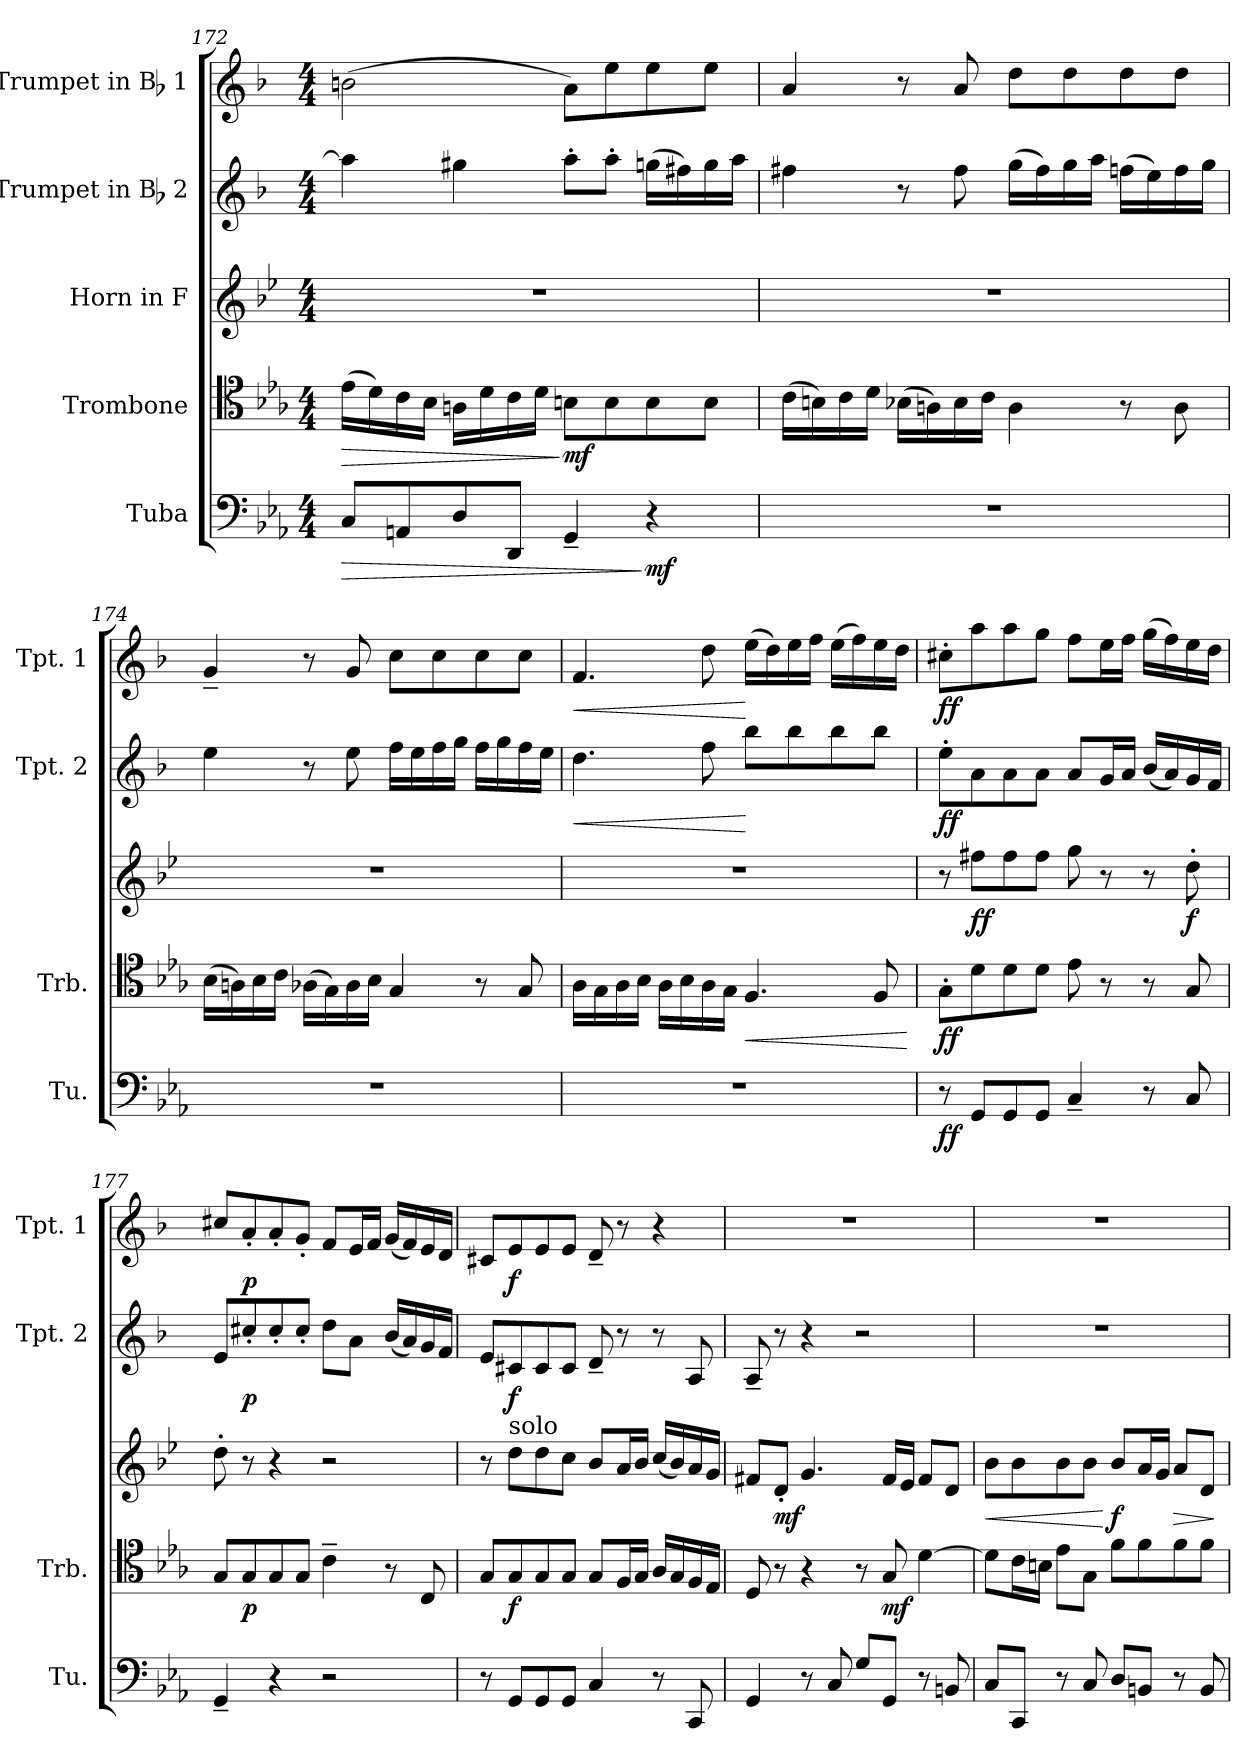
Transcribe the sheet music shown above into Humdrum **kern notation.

**kern	**dynam	**kern	**dynam	**kern	**dynam	**kern	**dynam	**kern	**dynam
*part5	*part5	*part4	*part4	*part3	*part3	*part2	*part2	*part1	*part1
*staff5	*staff5	*staff4	*staff4	*staff3	*staff3	*staff2	*staff2	*staff1	*staff1
*I"Tuba	*	*I"Trombone	*	*I"Horn in F	*	*I"Trumpet in Bb 2	*	*I"Trumpet in Bb 1	*
*I'Tu.	*	*I'Trb.	*	*	*	*I'Tpt. 2	*	*I'Tpt. 1	*
!!LO:LB:g=z
*clefF4	*	*clefC4	*	*clefG2	*	*clefG2	*	*clefG2	*
*	*	*	*	*ITrd4c7	*	*ITrd1c2	*	*ITrd1c2	*
*k[b-e-a-]	*	*k[b-e-a-]	*	*k[b-e-a-]	*	*k[b-e-a-]	*	*k[b-e-a-]	*
*M4/4	*	*M4/4	*	*M4/4	*	*M4/4	*	*M4/4	*
=172	=172	=172	=172	=172	=172	=172	=172	=172	=172
!	!LO:HP:b	!	!LO:HP:b	!	!	!	!	!	!
8C/L	>	(16e-\LL	>	1r	.	4gg\]	.	(2an\	.
.	.	16d\)	.	.	.	.	.	.	.
8AAn/	.	16c\	.	.	.	.	.	.	.
.	.	16B-\JJ	.	.	.	.	.	.	.
8D/	.	16An\LL	.	.	.	4ff#X\	.	.	.
.	.	16d\	.	.	.	.	.	.	.
8DD/J	.	16c\	.	.	.	.	.	.	.
.	.	16d\JJ	.	.	.	.	.	.	.
!	!	!	!LO:DY:n=1:b	!	!	!	!	!	!
4GG~/	.	8Bn\L	] mf	.	.	8gg'\L	.	8g\L)	.
.	.	8B\	.	.	.	8gg'\J	.	8dd\	.
!	!LO:DY:n=1:b	!	!	!	!	!	!	!	!
4r	] mf	8B\	.	.	.	(16ffn\LL	.	8dd\	.
.	.	.	.	.	.	16een\)	.	.	.
.	.	8B\J	.	.	.	16ff\	.	8dd\J	.
.	.	.	.	.	.	16gg\JJ	.	.	.
=173	=173	=173	=173	=173	=173	=173	=173	=173	=173
1r	.	(16c\LL	.	1r	.	4een\	.	4g/	.
.	.	16Bn\)	.	.	.	.	.	.	.
.	.	16c\	.	.	.	.	.	.	.
.	.	16d\JJ	.	.	.	.	.	.	.
.	.	(16B-X\LL	.	.	.	8r	.	8r	.
.	.	16An\)	.	.	.	.	.	.	.
.	.	16B-\	.	.	.	8ee\	.	8g/	.
.	.	16c\JJ	.	.	.	.	.	.	.
.	.	4A\	.	.	.	(16ff\LL	.	8cc\L	.
.	.	.	.	.	.	16ee\)	.	.	.
.	.	.	.	.	.	16ff\	.	8cc\	.
.	.	.	.	.	.	16gg\JJ	.	.	.
.	.	8r	.	.	.	(16ee-X\LL	.	8cc\	.
.	.	.	.	.	.	16dd\)	.	.	.
.	.	8A\	.	.	.	16ee-\	.	8cc\J	.
.	.	.	.	.	.	16ff\JJ	.	.	.
!!LO:PB:g=z
=174	=174	=174	=174	=174	=174	=174	=174	=174	=174
1r	.	(16B-\LL	.	1r	.	4dd\	.	4f~/	.
.	.	16An\)	.	.	.	.	.	.	.
.	.	16B-\	.	.	.	.	.	.	.
.	.	16c\JJ	.	.	.	.	.	.	.
.	.	(16A-X\LL	.	.	.	8r	.	8r	.
.	.	16G\)	.	.	.	.	.	.	.
.	.	16A-\	.	.	.	8dd\	.	8f/	.
.	.	16B-\JJ	.	.	.	.	.	.	.
.	.	4G/	.	.	.	16ee-\LL	.	8b-\L	.
.	.	.	.	.	.	16dd\	.	.	.
.	.	.	.	.	.	16ee-\	.	8b-\	.
.	.	.	.	.	.	16ff\JJ	.	.	.
.	.	8r	.	.	.	16ee-\LL	.	8b-\	.
.	.	.	.	.	.	16ff\	.	.	.
.	.	8G/	.	.	.	16ee-\	.	8b-\J	.
.	.	.	.	.	.	16dd\JJ	.	.	.
=175	=175	=175	=175	=175	=175	=175	=175	=175	=175
!	!	!	!	!	!	!	!LO:HP:b	!	!LO:HP:b
1r	.	16A-\LL	.	1r	.	4.cc\	<	4.e-/	<
.	.	16G\	.	.	.	.	.	.	.
.	.	16A-\	.	.	.	.	.	.	.
.	.	16B-\JJ	.	.	.	.	.	.	.
.	.	16A-\LL	.	.	.	.	.	.	.
.	.	16B-\	.	.	.	.	.	.	.
.	.	16A-\	.	.	.	8ee-\	.	8cc\	.
.	.	16G\JJ	.	.	.	.	.	.	.
!	!	!	!LO:HP:b	!	!	!	!	!	!
.	.	4.F/	<	.	.	8aa-\L	[	(16dd\LL	[
.	.	.	.	.	.	.	.	16cc\)	.
.	.	.	.	.	.	8aa-\	.	16dd\	.
.	.	.	.	.	.	.	.	16ee-\JJ	.
.	.	.	.	.	.	8aa-\	.	(16dd\LL	.
.	.	.	.	.	.	.	.	16ee-\)	.
.	.	8F/	.	.	.	8aa-\J	.	16dd\	.
.	.	.	.	.	.	.	.	16cc\JJ	.
.	.	.	[	.	.	.	.	.	.
!!LO:LB:g=z
=176	=176	=176	=176	=176	=176	=176	=176	=176	=176
!	!LO:DY:b	!	!LO:DY:b	!	!	!	!LO:DY:b	!	!LO:DY:b
8r	ff	8G'\L	ff	8r	.	8dd'\L	ff	8bn'\L	ff
!	!	!	!	!	!LO:DY:b	!	!	!	!
8GG/L	.	8d\	.	8bn\L	ff	8g\	.	8gg\	.
8GG/	.	8d\	.	8b\	.	8g\	.	8gg\	.
8GG/J	.	8d\J	.	8b\J	.	8g\J	.	8ff\J	.
4C~/	.	8e-\	.	8cc\	.	8g/L	.	8ee-\L	.
.	.	8r	.	8r	.	16f/L	.	16dd\L	.
.	.	.	.	.	.	16g/JJ	.	16ee-\JJ	.
8r	.	8r	.	8r	.	(16a-/LL	.	(16ff\LL	.
.	.	.	.	.	.	16g/)	.	16ee-\)	.
!	!	!	!	!	!LO:DY:b	!	!	!	!
8C/	.	8G/	.	8g'\	f	16f/	.	16dd\	.
.	.	.	.	.	.	16e-/JJ	.	16cc\JJ	.
=177	=177	=177	=177	=177	=177	=177	=177	=177	=177
4GG~/	.	8G/L	.	8g'\	.	8d/L	.	8bn/L	.
!	!	!	!LO:DY:b	!	!	!	!LO:DY:b	!	!LO:DY:b
.	.	8G/	p	8r	.	8bn'/	p	8g'/	p
4r	.	8G/	.	4r	.	8b'/	.	8g'/	.
.	.	8G/J	.	.	.	8b'/J	.	8f'/J	.
2r	.	4c~\	.	2r	.	8cc\L	.	8e-/L	.
.	.	.	.	.	.	8g\J	.	16d/L	.
.	.	.	.	.	.	.	.	16e-/JJ	.
.	.	8r	.	.	.	(16a-/LL	.	(16f/LL	.
.	.	.	.	.	.	16g/)	.	16e-/)	.
.	.	8C/	.	.	.	16f/	.	16d/	.
.	.	.	.	.	.	16e-/JJ	.	16c/JJ	.
=178	=178	=178	=178	=178	=178	=178	=178	=178	=178
8r	.	8G/L	.	8r	.	8d/L	.	8Bn/L	.
!	!	!	!	!LO:TX:a:t=solo	!	!	!	!	!
!	!	!	!LO:DY:b	!	!	!	!LO:DY:b	!	!LO:DY:b
8GG/L	.	8G/	f	8g\L	.	8Bn/	f	8d/	f
8GG/	.	8G/	.	8g\	.	8B/	.	8d/	.
8GG/J	.	8G/J	.	8f\J	.	8B/J	.	8d/J	.
4C/	.	8G/L	.	8e-/L	.	8c~/	.	8c~/	.
.	.	16F/L	.	16d/L	.	8r	.	8r	.
.	.	16G/JJ	.	16e-/JJ	.	.	.	.	.
8r	.	16A-/LL	.	(16f/LL	.	8r	.	4r	.
.	.	16G/	.	16e-/)	.	.	.	.	.
8CC/	.	16F/	.	16d/	.	8G/	.	.	.
.	.	16E-/JJ	.	16c/JJ	.	.	.	.	.
!!LO:PB:g=z
=179	=179	=179	=179	=179	=179	=179	=179	=179	=179
4GG/	.	8D/	.	8Bn/L	.	8G~/	.	1r	.
!	!	!	!	!	!LO:DY:b	!	!	!	!
.	.	8r	.	8G'/J	mf	8r	.	.	.
8r	.	4r	.	4.c/	.	4r	.	.	.
8C/	.	.	.	.	.	.	.	.	.
8G/L	.	8r	.	.	.	2r	.	.	.
!	!	!	!LO:DY:b	!	!	!	!	!	!
8GG/J	.	8G/	mf	16B/LL	.	.	.	.	.
.	.	.	.	16A-/JJ	.	.	.	.	.
8r	.	[4d\	.	8B/L	.	.	.	.	.
8BBn/	.	.	.	8G/J	.	.	.	.	.
=180	=180	=180	=180	=180	=180	=180	=180	=180	=180
!	!	!	!	!	!LO:HP:b	!	!	!	!
8C/L	.	8d\L]	.	8e-\L	<	1r	.	1r	.
8CC/J	.	16c\L	.	8e-\	.	.	.	.	.
.	.	16Bn\JJ	.	.	.	.	.	.	.
8r	.	8e-\L	.	8e-\	.	.	.	.	.
8C/	.	8G\J	.	8e-\J	.	.	.	.	.
!	!	!	!	!	!LO:DY:n=1:b	!	!	!	!
8D/L	.	8f\L	.	8e-/L	[ f	.	.	.	.
8BBn/J	.	8f\	.	16d/L	.	.	.	.	.
.	.	.	.	16c/JJ	.	.	.	.	.
!	!	!	!	!	!LO:HP:b	!	!	!	!
8r	.	8f\	.	8d/L	>	.	.	.	.
8BB/	.	8f\J	.	8G/J	.	.	.	.	.
.	.	.	.	.	]	.	.	.	.
=	=	=	=	=	=	=	=	=	=
*-	*-	*-	*-	*-	*-	*-	*-	*-	*-
